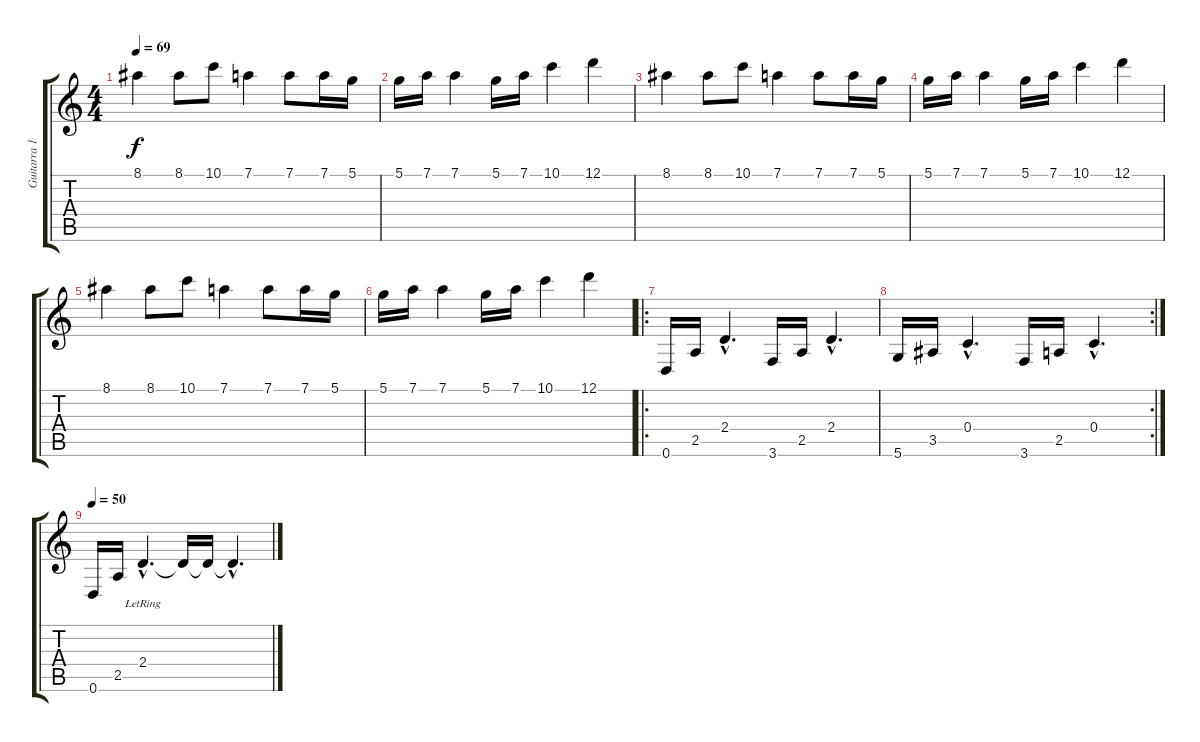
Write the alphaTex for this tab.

\track ("Guitarra 1" "Guitarra 1") {instrument distortionguitar}
\staff {score tabs}
\tuning (D4 A3 F3 C3 G2 D2) {hide}
\ts (4 4)
\tempo 69
\clef g2
\ks c
8.1.4{dy f instrument distortionguitar} 8.1.8 10.1.8 7.1.4 7.1.8 7.1.16 5.1.16 |
5.1.16 7.1.16 7.1.4 5.1.16 7.1.16 10.1.4 12.1.4 |
8.1.4{instrument distortionguitar} 8.1.8 10.1.8 7.1.4 7.1.8 7.1.16 5.1.16 |
5.1.16 7.1.16 7.1.4 5.1.16 7.1.16 10.1.4 12.1.4 |
8.1.4{instrument distortionguitar} 8.1.8 10.1.8 7.1.4 7.1.8 7.1.16 5.1.16 |
5.1.16 7.1.16 7.1.4 5.1.16 7.1.16 10.1.4 12.1.4 |
\ro
0.6.16{balance 9 instrument electricguitarclean} 2.5.16 2.4{hac}.4{d} 3.6.16 2.5.16 2.4{hac}.4{d} |
\rc 2
5.6.16{instrument electricguitarclean} 3.5.16 0.4{hac}.4{d} 3.6.16 2.5.16 0.4{hac}.4{d} |
\tempo 50
0.6.16{balance 9 instrument electricguitarclean} 2.5.16 2.4{hac lr}.4{d} 2.4{t}.16 2.4{t}.16 2.4{hac t}.4{d}
